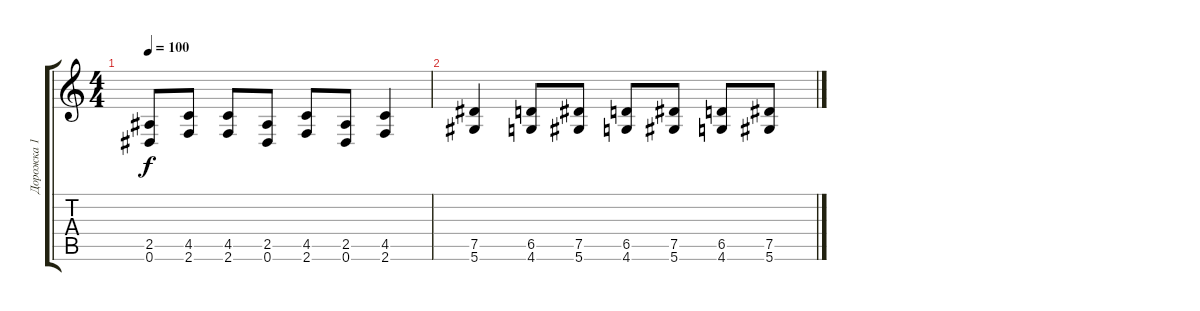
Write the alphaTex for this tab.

\track ("Дорожка 1" "Дорожка 1") {instrument electricbasspick}
\staff {score tabs}
\tuning (Eb4 Bb3 Gb3 Db3 Ab2 Eb2) {hide}
\ts (4 4)
\tempo 100
\clef g2
\ks c
(2.5 0.6).8{dy f} (4.5 2.6).8 (4.5 2.6).8 (2.5 0.6).8 (4.5 2.6).8 (2.5 0.6).8 (4.5 2.6).4 |
(7.5 5.6).4 (6.5 4.6).8 (7.5 5.6).8 (6.5 4.6).8 (7.5 5.6).8 (6.5 4.6).8 (7.5 5.6).8
